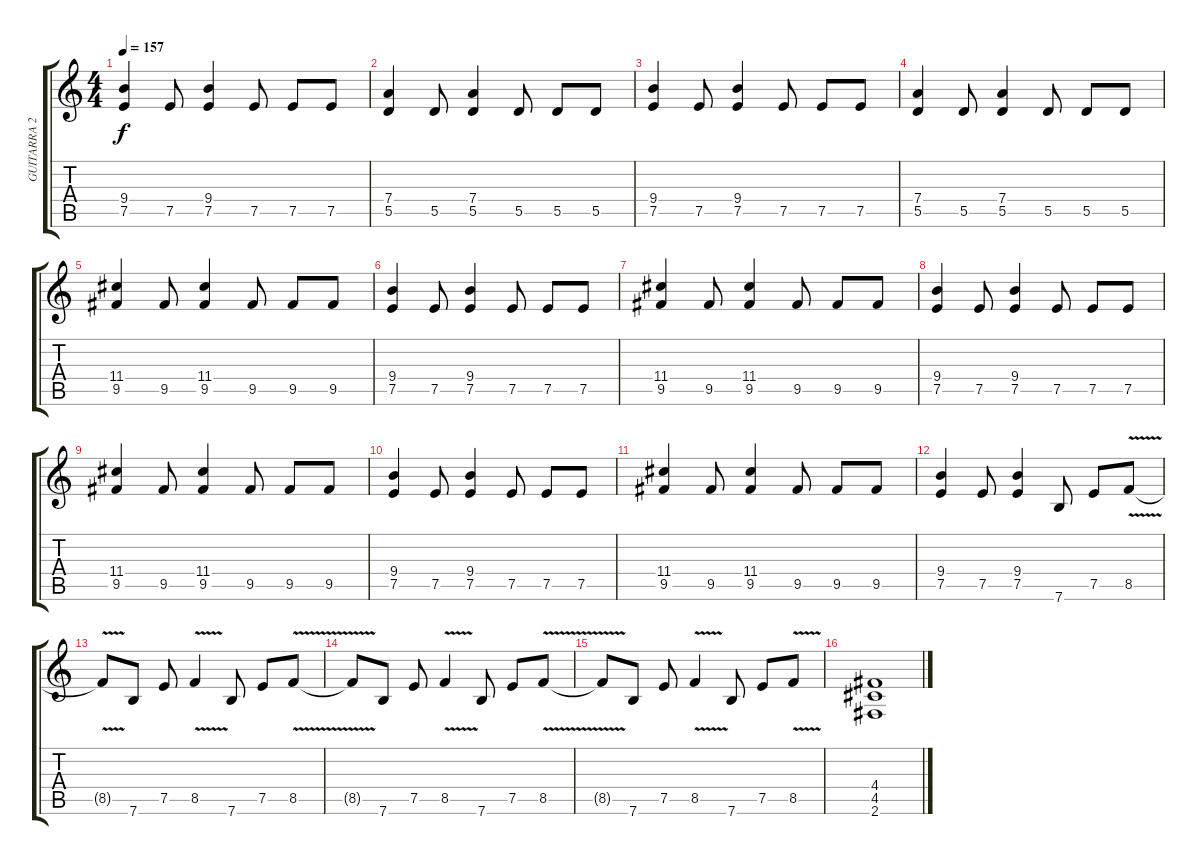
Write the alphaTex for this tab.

\track ("GUITARRA 2" "GUITARRA 2") {instrument distortionguitar}
\staff {score tabs}
\tuning (E4 B3 G3 D3 A2 E2) {hide}
\ts (4 4)
\tempo 157
\clef g2
\ks c
(9.4 7.5).4{dy f} 7.5.8 (9.4 7.5).4 7.5.8 7.5.8 7.5.8 |
(7.4 5.5).4 5.5.8 (7.4 5.5).4 5.5.8 5.5.8 5.5.8 |
(9.4 7.5).4 7.5.8 (9.4 7.5).4 7.5.8 7.5.8 7.5.8 |
(7.4 5.5).4 5.5.8 (7.4 5.5).4 5.5.8 5.5.8 5.5.8 |
(11.4 9.5).4 9.5.8 (11.4 9.5).4 9.5.8 9.5.8 9.5.8 |
(9.4 7.5).4 7.5.8 (9.4 7.5).4 7.5.8 7.5.8 7.5.8 |
(11.4 9.5).4 9.5.8 (11.4 9.5).4 9.5.8 9.5.8 9.5.8 |
(9.4 7.5).4 7.5.8 (9.4 7.5).4 7.5.8 7.5.8 7.5.8 |
(11.4 9.5).4 9.5.8 (11.4 9.5).4 9.5.8 9.5.8 9.5.8 |
(9.4 7.5).4 7.5.8 (9.4 7.5).4 7.5.8 7.5.8 7.5.8 |
(11.4 9.5).4 9.5.8 (11.4 9.5).4 9.5.8 9.5.8 9.5.8 |
(9.4 7.5).4{balance 6} 7.5.8 (9.4 7.5).4 7.6.8{volume 4} 7.5.8 8.5{v}.8 |
8.5{t}.8 7.6.8 7.5.8 8.5{v}.4 7.6.8 7.5.8 8.5{v}.8 |
8.5{t}.8 7.6.8 7.5.8 8.5{v}.4 7.6.8 7.5.8 8.5{v}.8 |
8.5{t}.8 7.6.8 7.5.8 8.5{v}.4 7.6.8 7.5.8 8.5{v}.8 |
(4.4 4.5 2.6).1{volume 13}
